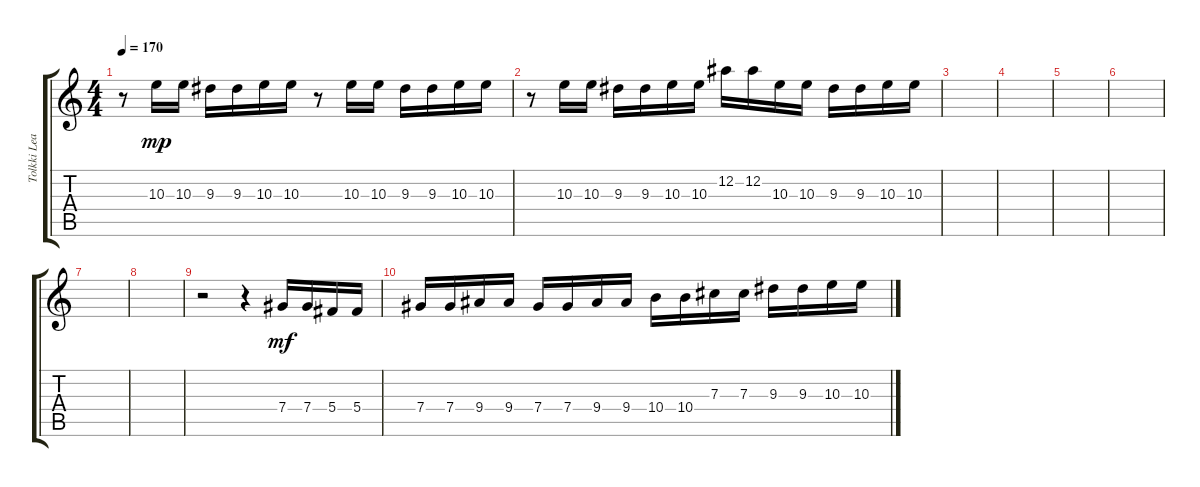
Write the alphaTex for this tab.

\track ("Tolkki Lead" "Tolkki Lea") {instrument overdrivenguitar}
\staff {score tabs}
\tuning (Eb4 Bb3 Gb3 Db3 Ab2 Eb2) {hide}
\ts (4 4)
\tempo 170
\clef g2
\ks c
r.8{dy mp} 10.3.16 10.3.16 9.3.16 9.3.16 10.3.16 10.3.16 r.8 10.3.16 10.3.16 9.3.16 9.3.16 10.3.16 10.3.16 |
r.8 10.3.16 10.3.16 9.3.16 9.3.16 10.3.16 10.3.16 12.2.16 12.2.16 10.3.16 10.3.16 9.3.16 9.3.16 10.3.16 10.3.16 |
|
|
|
|
|
|
r.2 r.4 7.4.16{dy mf} 7.4.16 5.4.16 5.4.16 |
7.4.16 7.4.16 9.4.16 9.4.16 7.4.16 7.4.16 9.4.16 9.4.16 10.4.16 10.4.16 7.3.16 7.3.16 9.3.16 9.3.16 10.3.16 10.3.16
